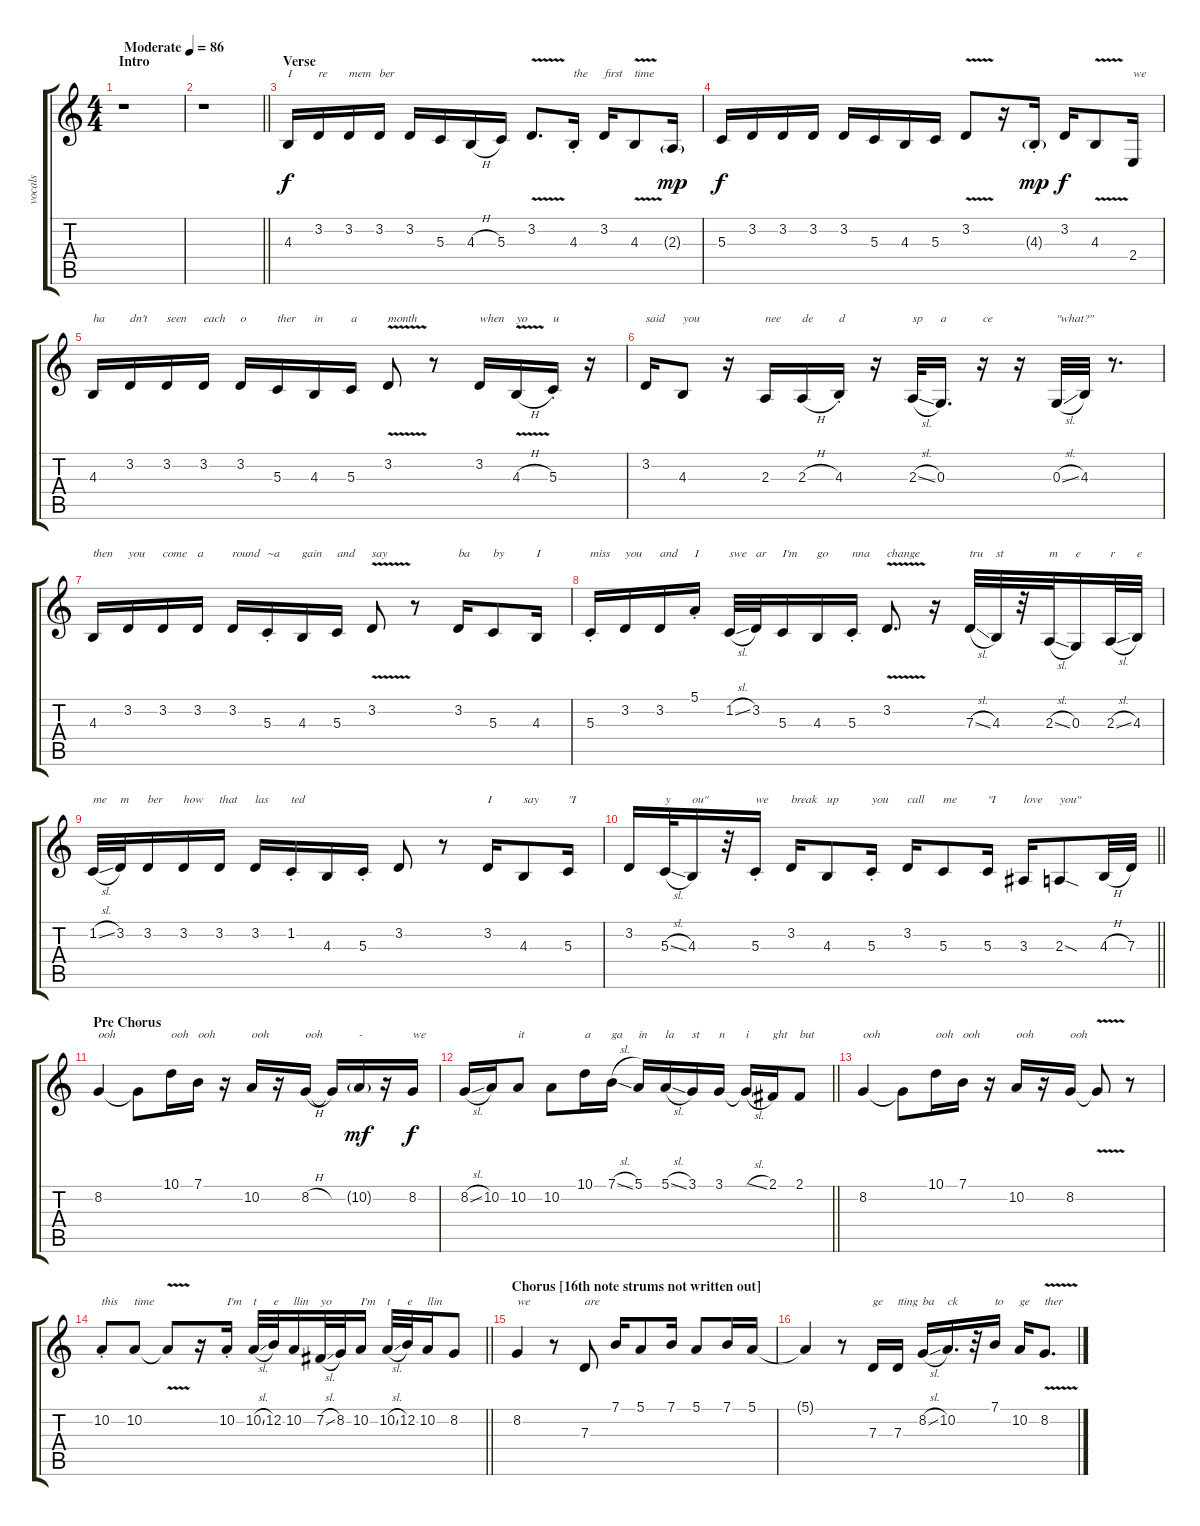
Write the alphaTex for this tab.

\track ("vocals" "vocals") {instrument lead2sawtooth}
\staff {score tabs}
\tuning (E4 B3 G3 D3 A2 E2) {hide}
\ts (4 4)
\section ("" "Intro")
\tempo (86 "Moderate")
\clef g2
\ks c
r.1{dy f instrument lead2sawtooth} |
\barLineRight lightlight
r.1 |
\section ("" "Verse")
4.3.16{txt "I"} 3.2.16{txt "re"} 3.2.16{txt "mem"} 3.2.16{txt "ber"} 3.2.16 5.3.16 4.3{h}.16 5.3.16 3.2{v}.8{d} 4.3{st}.16{txt "the"} 3.2.16{txt "first"} 4.3{v}.8{txt "time"} 2.3{g}.16{dy mp} |
5.3.16{dy f} 3.2.16 3.2.16 3.2.16 3.2.16 5.3.16 4.3.16 5.3.16 3.2{v}.8 r.16 4.3{g st}.16{dy mp} 3.2.16{dy f} 4.3{v}.8 2.4.16{txt "we"} |
4.3.16{txt "ha"} 3.2.16{txt "dn't"} 3.2.16{txt "seen"} 3.2.16{txt "each"} 3.2.16{txt "o"} 5.3.16{txt "ther"} 4.3.16{txt "in"} 5.3.16{txt "a"} 3.2{v}.8{txt "month"} r.8 3.2.16{txt "when"} 4.3{v h}.16{txt "yo"} 5.3{st}.16{txt "u"} r.16 |
3.2.16{txt "said"} 4.3.8{txt "you"} r.16 2.3.16{txt "nee"} 2.3{h}.16{txt "de"} 4.3{st}.16{txt "d"} r.16 2.3{sl}.32{txt "sp"} 0.3.16{d txt "a"} r.16{txt "ce"} r.16 0.3{sl}.32{txt "\"what?\""} 4.3.32 r.8{d} |
4.3.16{txt "then"} 3.2.16{txt "you"} 3.2.16{txt "come"} 3.2.16{txt "a"} 3.2.16{txt "round"} 5.3{st}.16{txt "~a"} 4.3.16{txt "gain"} 5.3.16{txt "and"} 3.2{v}.8{txt "say"} r.8 3.2.16{txt "ba"} 5.3.8{txt "by"} 4.3.16{txt "I"} |
5.3{st}.16{txt "miss"} 3.2.16{txt "you"} 3.2.16{txt "and"} 5.1{st}.16{txt "I"} 1.2{sl}.32{txt "swe"} 3.2.32{txt "ar"} 5.3.16{txt "I'm"} 4.3.16{txt "go"} 5.3{st}.16{txt "nna"} 3.2{v}.8{d txt "change"} r.16 7.3{sl}.32{txt "tru"} 4.3.32{txt "st"} r.32 2.3{sl}.32{txt "m"} 0.3.16{txt "e"} 2.3{sl}.32{txt "r"} 4.3.32{txt "e"} |
1.2{sl}.32{txt "me"} 3.2.32{txt "m"} 3.2.16{txt "ber"} 3.2.16{txt "how"} 3.2.16{txt "that"} 3.2.16{txt "las"} 1.2{st}.16{txt "ted"} 4.3.16 5.3{st}.16 3.2.8 r.8 3.2.16{txt "I"} 4.3.8{txt "say"} 5.3.16{txt "\"I"} |
\barLineRight lightlight
3.2.16 5.3{sl}.32{txt "y"} 4.3.16{txt "ou\""} r.32 5.3{st}.16{txt "we"} 3.2.16{txt "break"} 4.3.8{txt "up"} 5.3{st}.16{txt "you"} 3.2.16{txt "call"} 5.3.8{txt "me"} 5.3.16{txt "\"I"} 3.3.16{txt "love"} 2.3{sod}.8{txt "you\""} 4.3{h}.32 7.3.32 |
\section ("" "Pre Chorus")
8.2.4{txt "ooh"} 8.2{t}.8 10.1.16{txt "ooh"} 7.1.16{txt "ooh"} r.16 10.2.16{txt "ooh"} r.16 8.2{h}.16{txt "ooh"} 8.2{t}.16 10.2{g}.16{txt "-" dy mf} r.16 8.2.16{txt "we" dy f} |
\barLineRight lightlight
8.2{sl}.16 10.2.16 10.2.8{txt "it"} 10.2.8 10.1.16{txt "a"} 7.1{sl}.16{txt "ga"} 5.1.16{txt "in"} 5.1{sl}.16{txt "la"} 3.1.16{txt "st"} 3.1.16{txt "n"} 3.1{sl t}.16{txt "i"} 2.1.16{txt "ght"} 2.1.8{txt "but"} |
8.2.4{txt "ooh"} 8.2{t}.8 10.1.16{txt "ooh"} 7.1.16{txt "ooh"} r.16 10.2.16{txt "ooh"} r.16 8.2.16{txt "ooh"} 8.2{v t}.8 r.8 |
\barLineRight lightlight
10.2{st}.8{txt "this"} 10.2.8{txt "time"} 10.2{v t}.8 r.16 10.2{st}.16{txt "I'm"} 10.2{sl}.32{txt "t"} 12.2.32{txt "e"} 10.2.16{txt "llin"} 7.2{sl}.32{txt "yo"} 8.2.32 10.2.16{txt "I'm"} 10.2{sl}.32{txt "t"} 12.2.32{txt "e"} 10.2.16{txt "llin"} 8.2.8 |
\section ("" "Chorus [16th note strums not written out]")
8.2.4{txt "we"} r.8 7.3.8{txt "are"} 7.1.16 5.1.8 7.1.16 5.1.8 7.1.16 5.1.16 |
5.1{t}.4 r.8 7.3.16{txt "ge"} 7.3.16{txt "tting"} 8.2{sl}.16{txt "ba"} 10.2.16{d txt "ck"} r.32 7.1.16{txt "to"} 10.2.16{txt "ge"} 8.2{v}.8{d txt "ther"}
